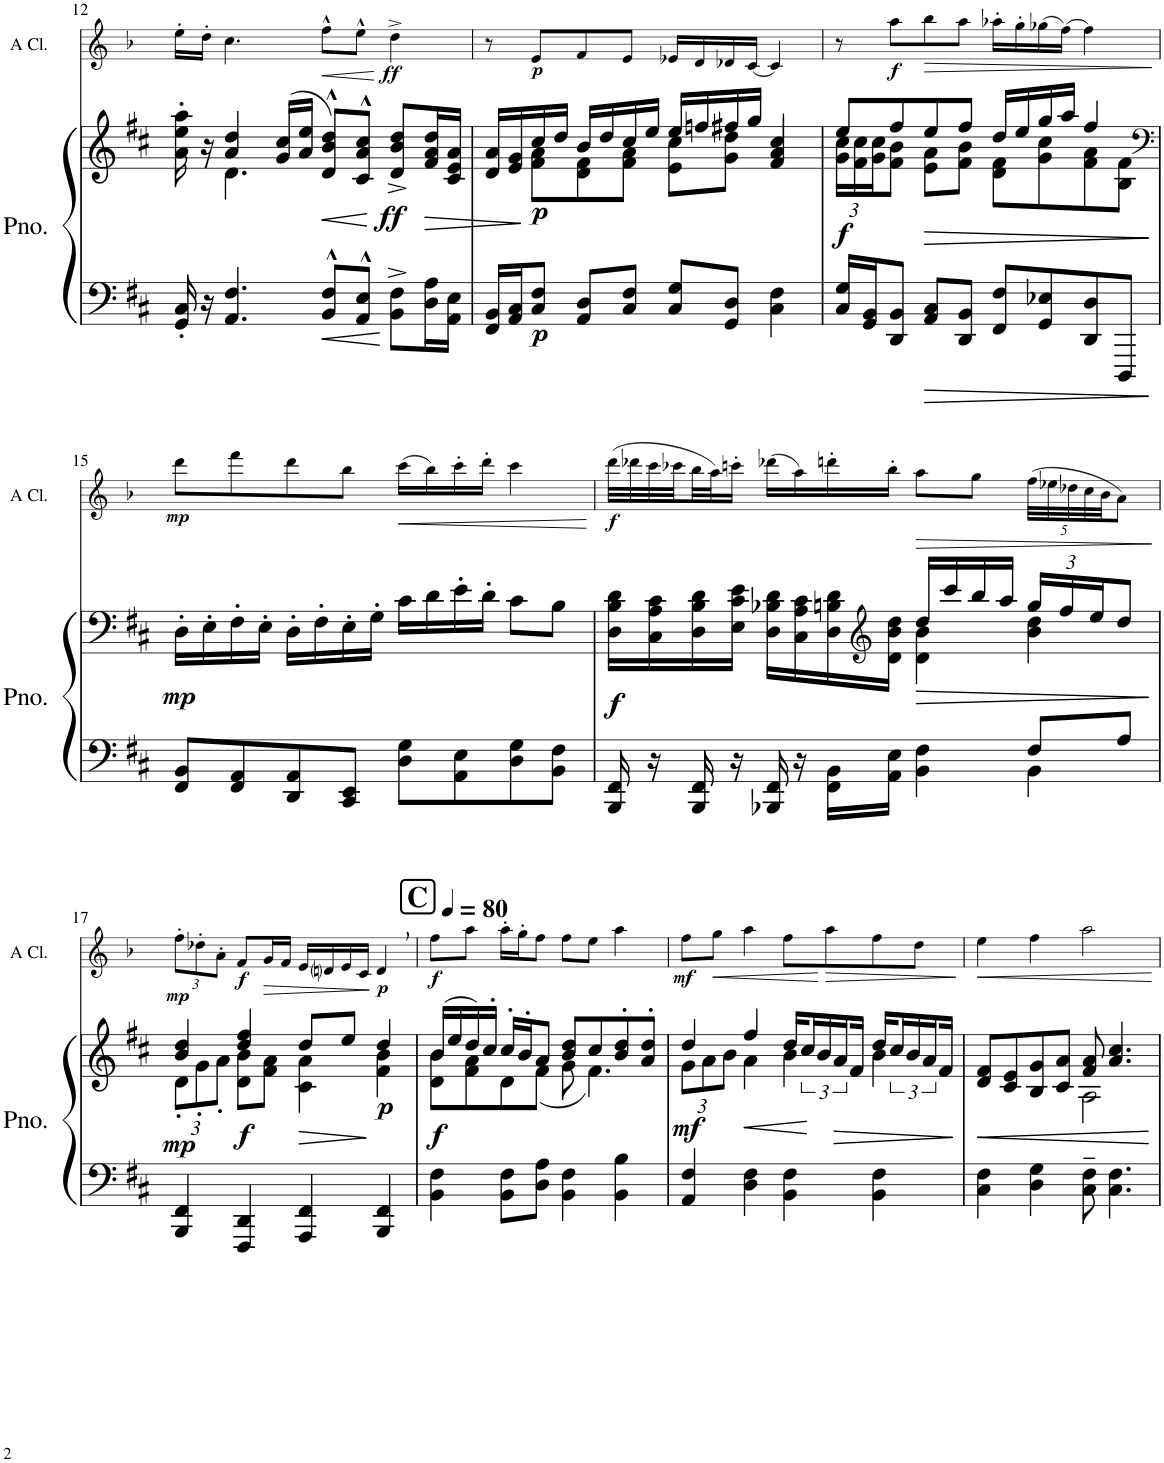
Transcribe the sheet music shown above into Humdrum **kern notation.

**kern	**kern	**dynam	**kern	**dynam
*part2	*part2	*part2	*part1	*part1
*staff3	*staff2	*staff2/3	*staff1	*staff1
*I"Piano	*	*	*I"A Clarinet	*
*I'Pno.	*	*	*I'A Cl.	*
!!LO:PB:g=z
*clefF4	*clefG2	*	*clefG2	*
*	*	*	*Trd2c3	*
*k[f#c#]	*k[f#c#]	*	*k[b-]	*
*M4/4	*M4/4	*	*M4/4	*
=12	=12	=12	=12	=12
*	*^	*	*	*
16GG/' 16C#/'	16a\' 16ee\' 16aa\'	8ryy	.	16ee'\LL	.
16r	16r	.	.	16dd'\JJ	.
4.AA/ 4.F#/	4a/ 4dd/	4.d\	.	4.cc\	.
.	(16g/ 16cc#/LL	.	.	.	.
.	16a/ 16ee/JJ	.	.	.	.
!	!	!	!LO:HP:b	!	!LO:HP:b
8BB/^^ 8F#/^^L	8d/^^ 8b/^^ 8dd/^^L)	2ryy	<	8ff^^\L	<
8AA/^^ 8E/^^J	8c#/^^ 8a/^^ 8cc#/^^J	.	.	8ee^^\J	.
!	!	!	!LO:DY:n=1:b	!	!LO:DY:n=1:b
8BB\^ 8F#\^L	8d/^ 8b/^ 8dd/^L	.	[ ff	4dd^\	[ ff
!	!	!	!LO:HP:b	!	!
16D\ 16A\L	16f#/ 16a/ 16dd/L	.	>	.	.
16AA\ 16E\JJ	16c#/ 16e/ 16a/JJ	.	.	.	.
=13	=13	=13	=13	=13	=13
16FF#/ 16BB/LL	16d/ 16a/LL	8ryy	.	8r	.
16AA/ 16C#/J	16e/ 16g/	.	.	.	.
!	!	!	!LO:DY:n=1:b=2	!	!
!	!	!	!LO:DY:n=2:b	!	!LO:DY:b
8C#/ 8F#/J	16cc#/	8f#\ 8a\L	] p p	8e/L	p
.	16dd/JJ	.	.	.	.
8AA/ 8D/L	16b/LL	8d\ 8f#\	.	8f/	.
.	16dd/	.	.	.	.
8C#/ 8F#/J	16cc#/	8f#\ 8a\J	.	8e/J	.
.	16ee/JJ	.	.	.	.
8C#/ 8G/L	16ee/LL	8e\ 8cc#\L	.	16e-X/LL	.
.	16ffn/	.	.	16d/	.
8GG/ 8D/J	16ff#X/	8g\ 8dd\J	.	16d-X/	.
.	16gg/JJ	.	.	[16c/JJ	.
4C#\ 4F#\	4cc#/	4f#/ 4a/	.	4c/]	.
=14	=14	=14	=14	=14	=14
*	*	*Xbrackettup	*	*	*
!	!	!	!LO:DY:b	!	!
16C#/ 16G/LL	8ee/L	24g\ 24cc#\LL	f	8r	.
.	.	24f#\ 24cc#\	.	.	.
16GG/ 16BB/J	.	.	.	.	.
.	.	24g\ 24cc#\J	.	.	.
!	!	!	!	!	!LO:DY:b
8DD/ 8BB/J	8ff#/	8f#\ 8b\J	.	8aa\L	f
!	!	!	!LO:HP:b	!	!LO:HP:b
8AA/ 8C#/L	8ee/	8e\ 8a\L	>	8bb-\	>
8DD/ 8BB/J	8ff#/J	8f#\ 8b\J	.	8aa\J	.
8FF#/ 8F#/L	16dd/LL	8d\ 8f#\L	.	16aa-X'\LL	.
.	16ee/	.	.	16gg'\	.
8GG/ 8E-X/	16gg/	8g\ 8cc#\	.	(16gg-X\	.
.	16aa/JJ	.	.	[16ff\JJ)	.
8DD/ 8D/	4ff#/	8f#\ 8a\	.	4ff\]	.
8DDD/J	.	8B\ 8f#\J	.	.	.
*	*v	*v	*	*	*
.	.	]	.	]
!!LO:LB:g=z
=15	=15	=15	=15	=15
*	*clefF4	*	*	*
!	!	!LO:DY:b	!	!LO:DY:b
8FF#/ 8BB/L	16D'\LL	mp	8ddd\L	mp
.	16E'\	.	.	.
8FF#/ 8AA/	16F#'\	.	8fff\	.
.	16E'\JJ	.	.	.
8DD/ 8AA/	16D'\LL	.	8ddd\	.
.	16F#'\	.	.	.
8CC#/ 8EE/J	16E'\	.	8bb-\J	.
.	16G'\JJ	.	.	.
!	!	!	!	!LO:HP:b
8D\ 8G\L	16c#\LL	.	(16ccc\LL	<
.	16d\	.	16bb-\)	.
8AA\ 8E\	16e'\	.	16ccc'\	.
.	16d'\JJ	.	16ddd'\JJ	.
8D\ 8G\	8c#\L	.	4ccc\	.
8BB\ 8F#\J	8B\J	.	.	.
.	.	.	.	[
=16	=16	=16	=16	=16
*^	*^	*	*	*
!	!	!	!	!LO:DY:b	!	!LO:DY:b
16BBB/ 16FF#/	2.ryy	16D\ 16B\ 16d\LL	2ryy	f	(32ddd\LLL	f
.	.	.	.	.	32ddd-X\	.
16r	.	16C#\ 16A\ 16c#\	.	.	32ccc\	.
.	.	.	.	.	32ccc-X\	.
16BBB/ 16FF#/	.	16D\ 16B\ 16d\	.	.	32bb-\	.
.	.	.	.	.	32aa\J)	.
16r	.	16E\ 16c#\ 16e\JJ	.	.	16cccn'\JJ	.
16BBB-X/ 16FF#/	.	16D\ 16B-X\ 16d\LL	.	.	(16ddd-X\LL	.
16r	.	16C#\ 16A\ 16c#\	.	.	16aa\)	.
16FF#\ 16BB\LL	.	16D\ 16Bn\ 16d\	.	.	16dddn'\	.
*	*	*clefG2	*	*	*	*
16AA\ 16E\JJ	.	16d\ 16b\ 16dd\JJ	.	.	16bb-'\JJ	.
!	!	!	!	!LO:HP:b	!	!LO:HP:b
4BB\ 4F#\	.	16dd/LL	4d\ 4b\	>	8aa\L	>
.	.	16ccc#/	.	.	.	.
.	.	16bb/	.	.	8gg\J	.
.	.	16aa/JJ	.	.	.	.
*	*	*	*	*	*Xbrackettup	*
8F#/L	4BB\	24gg/LL	4b\ 4dd\	.	(40ff\LLL	.
.	.	.	.	.	40ee-X\	.
.	.	24ff#/	.	.	.	.
.	.	.	.	.	40dd-X\	.
.	.	.	.	.	40cc\	.
.	.	24ee/J	.	.	.	.
.	.	.	.	.	40b-\JJ	.
8A/J	.	8dd/J	.	.	8a\J)	.
*v	*v	*	*	*	*	*
*	*v	*v	*	*	*
.	.	]	.	]
!!LO:LB:g=z
=17	=17	=17	=17	=17
*	*^	*	*	*
!	!	!	!LO:DY:b	!	!LO:DY:b
4BBB/ 4FF#/	4b/ 4dd/	12d'\L	mp	12ff'\L	mp
.	.	12g'\	.	12dd-X'\	.
.	.	12a'\J	.	12a'\J	.
!	!	!	!LO:DY:b	!	!LO:DY:b
4FFF#/ 4DD/	4dd/ 4ff#/	8d\ 8b\L	f	8f/L	f
!	!	!	!	!	!LO:HP:b
.	.	8f#\ 8a\J	.	16g/L	>
.	.	.	.	16f/JJ	.
!	!	!	!LO:HP:b	!	!
4AAA/ 4FF#/	8dd/L	4c#\ 4a\	>	16e/LL	.
.	.	.	.	16dni/	.
.	8ee/J	.	.	16e/	.
.	.	.	.	16c/JJ	.
!	!	!	!LO:DY:n=1:b	!	!LO:DY:n=1:b
4BBB/ 4FF#/	4dd/	4f#\ 4b\	] p	4d,/	] p
=18	=18	=18	=18	=18	=18
!!LO:REH:place=s1:a:B:cj:fs=14:t=C
*	*	*	*	*MM80	*
!	!	!	!LO:DY:b	!	!LO:DY:b
4BB\ 4F#\	(16b/LL	8d\ 8b\L	f	8ff\L	f
.	16ee/	.	.	.	.
.	16dd/)	8f#\ 8a\	.	8aa\J	.
.	16cc#'/JJ	.	.	.	.
8BB\ 8F#\L	16cc#'/LL	8d\	.	16aa'\LL	.
.	16b'/J	.	.	16gg'\J	.
8D\ 8A\J	8a/J	(8f#\J	.	8ff\J	.
4BB\ 4F#\	8b/ 8dd/L	8g\	.	8ff\L	.
.	8cc#/	4.f#\)	.	8ee\J	.
4BB\ 4B\	8b/' 8dd/'	.	.	4aa\	.
.	8a/' 8dd/'J	.	.	.	.
=19	=19	=19	=19	=19	=19
!	!	!	!LO:DY:b	!	!LO:DY:b
4AA/ 4F#/	4dd/	12g\L	mf	8ff\L	mf
.	.	12a\	.	.	.
!	!	!	!	!	!LO:HP:b
.	.	.	.	8gg\J	<
.	.	12b\J	.	.	.
!	!	!	!LO:HP:b	!	!
4D\ 4F#\	4ff#/	4a\	<	4aa\	.
4BB\ 4F#\	16dd/LL	4b\	.	8ff\L	.
*	*brackettup	*	*	*	*
.	24cc#/L	.	.	.	.
.	24b/	.	[	.	.
!	!	!	!	!	!LO:HP:n=1:b
.	.	.	.	8aa\	[ >
!	!	!	!LO:HP:b	!	!
.	24a/J	.	>	.	.
.	16f#/JL	.	.	.	.
4BB\ 4F#\	16dd/LL	4b\	.	8ff\	.
.	24cc#/L	.	.	.	.
.	24b/	.	.	.	.
.	.	.	.	8dd\J	.
.	24a/J	.	.	.	.
.	16f#/JL	.	.	.	.
*	*v	*v	*	*	*
.	.	]	.	]
=20	=20	=20	=20	=20
!	!	!LO:HP:b	!	!LO:HP:b
*	*^	*	*	*
4C#\ 4F#\	8d/ 8f#/L	2ryy	<	4ee\	<
.	8c#/ 8e/	.	.	.	.
4D\ 4G\	8B/ 8g/	.	.	4ff\	.
.	8c#/ 8a/J	.	.	.	.
8C#\~ 8F#\~	8f#/ 8a/	2A\	.	2aa\	.
4.C#\ 4.F#\	4.a/ 4.cc#/	.	.	.	.
*	*v	*v	*	*	*
.	.	[	.	[
=	=	=	=	=
*-	*-	*-	*-	*-
